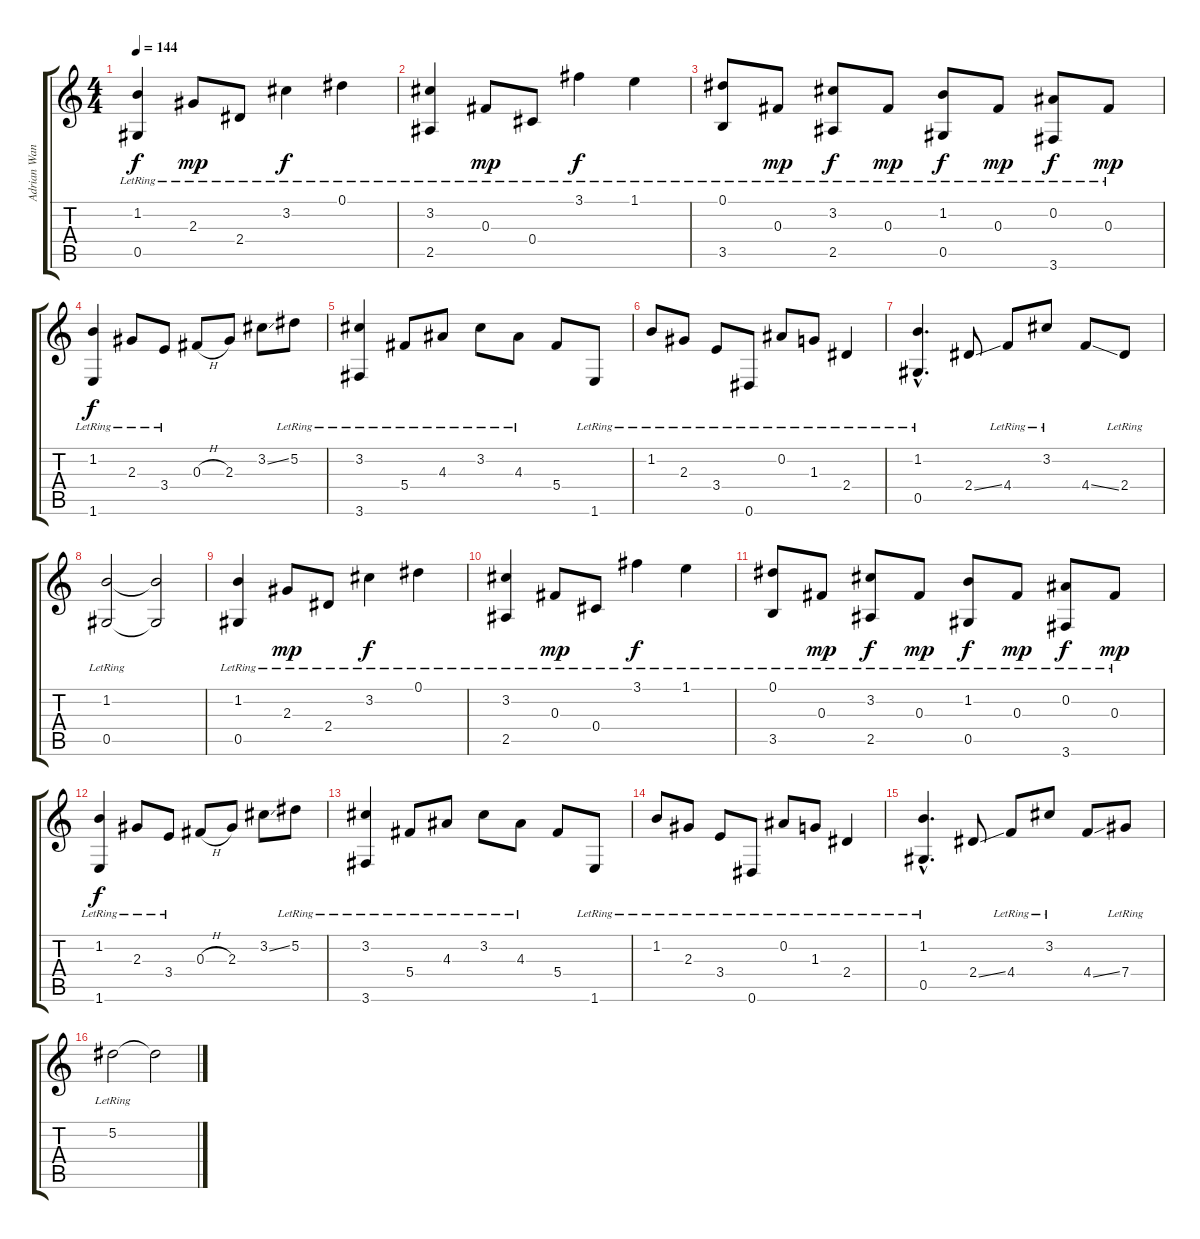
\track ("Adrian Wandenberg" "Adrian Wan") {instrument acousticguitarsteel}
\staff {score tabs}
\tuning (Eb4 Bb3 Gb3 Db3 Ab2 Eb2) {hide}
\ts (4 4)
\tempo 144
\clef g2
\ks c
(1.2{lr} 0.5{lr}).4{dy f} 2.3{lr}.8{dy mp} 2.4{lr}.8 3.2{lr}.4{dy f} 0.1{lr}.4 |
(3.2{lr} 2.5{lr}).4 0.3{lr}.8{dy mp} 0.4{lr}.8 3.1{lr}.4{dy f} 1.1{lr}.4 |
(0.1{lr} 3.5{lr}).8 0.3{lr}.8{dy mp} (3.2{lr} 2.5{lr}).8{dy f} 0.3{lr}.8{dy mp} (1.2{lr} 0.5{lr}).8{dy f} 0.3{lr}.8{dy mp} (0.2{lr} 3.6{lr}).8{dy f} 0.3{lr}.8{dy mp} |
(1.2{lr} 1.6{lr}).4{dy f} 2.3{lr}.8 3.4{lr}.8 0.3{h}.8 2.3.8 3.2{ss}.8 5.2{lr}.8 |
(3.2{lr} 3.6{lr}).4 5.4{lr}.8 4.3{lr}.8 3.2{lr}.8 4.3{lr}.8 5.4.8 1.6{lr}.8 |
1.2{lr}.8 2.3{lr}.8 3.4{lr}.8 0.6{lr}.8 0.2{lr}.8 1.3{lr}.8 2.4{lr}.4 |
(1.2{hac lr} 0.5{hac lr}).4{d} 2.4{ss}.8 4.4{lr}.8 3.2{lr}.8 4.4{ss}.8 2.4{lr}.8 |
(1.2{lr} 0.5{lr}).2 (1.2{t} 0.5{t}).2 |
(1.2{lr} 0.5{lr}).4 2.3{lr}.8{dy mp} 2.4{lr}.8 3.2{lr}.4{dy f} 0.1{lr}.4 |
(3.2{lr} 2.5{lr}).4 0.3{lr}.8{dy mp} 0.4{lr}.8 3.1{lr}.4{dy f} 1.1{lr}.4 |
(0.1{lr} 3.5{lr}).8 0.3{lr}.8{dy mp} (3.2{lr} 2.5{lr}).8{dy f} 0.3{lr}.8{dy mp} (1.2{lr} 0.5{lr}).8{dy f} 0.3{lr}.8{dy mp} (0.2{lr} 3.6{lr}).8{dy f} 0.3{lr}.8{dy mp} |
(1.2{lr} 1.6{lr}).4{dy f} 2.3{lr}.8 3.4{lr}.8 0.3{h}.8 2.3.8 3.2{ss}.8 5.2{lr}.8 |
(3.2{lr} 3.6{lr}).4 5.4{lr}.8 4.3{lr}.8 3.2{lr}.8 4.3{lr}.8 5.4.8 1.6{lr}.8 |
1.2{lr}.8 2.3{lr}.8 3.4{lr}.8 0.6{lr}.8 0.2{lr}.8 1.3{lr}.8 2.4{lr}.4 |
(1.2{hac lr} 0.5{hac lr}).4{d} 2.4{ss}.8 4.4{lr}.8 3.2{lr}.8 4.4{ss}.8 7.4{lr}.8 |
5.2{lr}.2 5.2{t}.2
